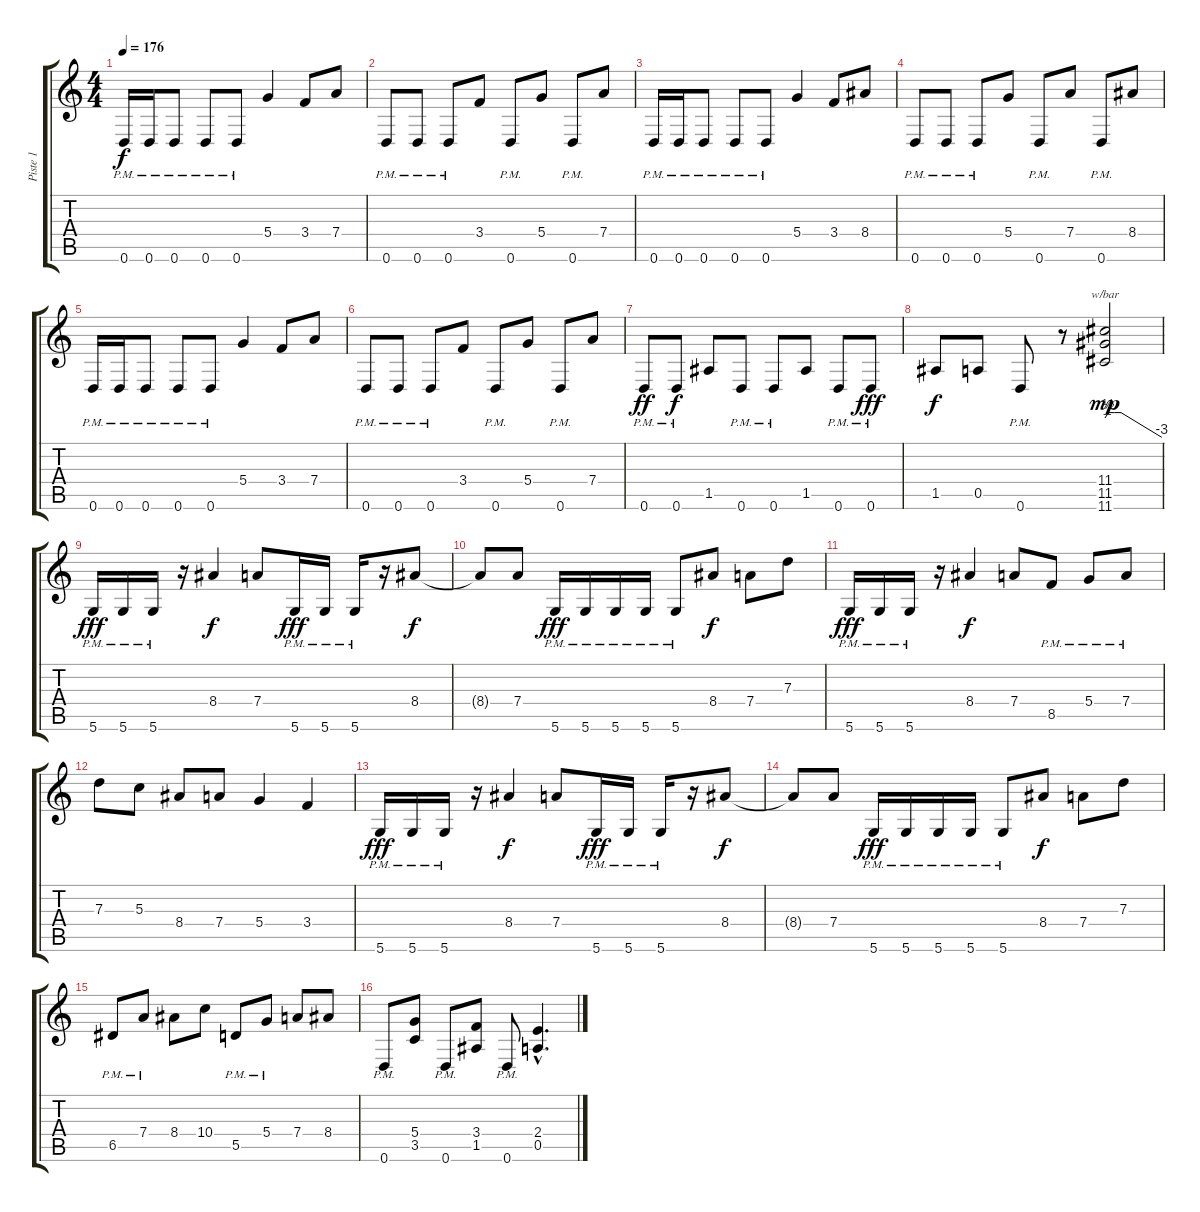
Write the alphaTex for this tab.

\track ("Piste 1" "Piste 1") {instrument distortionguitar}
\staff {score tabs}
\tuning (E4 B3 G3 D3 A2 D2) {hide}
\ts (4 4)
\tempo 176
\clef g2
\ks c
0.6{pm}.16{dy f} 0.6{pm}.16 0.6{pm}.8 0.6{pm}.8 0.6{pm}.8 5.4.4 3.4.8 7.4.8 |
0.6{pm}.8 0.6{pm}.8 0.6{pm}.8 3.4.8 0.6{pm}.8 5.4.8 0.6{pm}.8 7.4.8 |
0.6{pm}.16 0.6{pm}.16 0.6{pm}.8 0.6{pm}.8 0.6{pm}.8 5.4.4 3.4.8 8.4.8 |
0.6{pm}.8 0.6{pm}.8 0.6{pm}.8 5.4.8 0.6{pm}.8 7.4.8 0.6{pm}.8 8.4.8 |
0.6{pm}.16 0.6{pm}.16 0.6{pm}.8 0.6{pm}.8 0.6{pm}.8 5.4.4 3.4.8 7.4.8 |
0.6{pm}.8 0.6{pm}.8 0.6{pm}.8 3.4.8 0.6{pm}.8 5.4.8 0.6{pm}.8 7.4.8 |
0.6{pm}.8{dy ff} 0.6{pm}.8{dy f} 1.5.8 0.6{pm}.8 0.6{pm}.8 1.5.8 0.6{pm}.8 0.6{pm}.8{dy fff} |
1.5.8{dy f} 0.5.8 0.6{pm}.8 r.8 (11.4 11.5 11.6).2{tbe (custom default 0 0 4 2 10 2 17 2 60 -12) dy mp instrument guitarharmonics} |
5.6{pm}.16{dy fff instrument distortionguitar} 5.6{pm}.16 5.6{pm}.16 r.16 8.4.4{dy f} 7.4.8 5.6{pm}.16{dy fff} 5.6{pm}.16 5.6{pm}.16 r.16 8.4.8{dy f} |
8.4{t}.8 7.4.8 5.6{pm}.16{dy fff} 5.6{pm}.16 5.6{pm}.16 5.6{pm}.16 5.6{pm}.8 8.4.8{dy f} 7.4.8 7.3.8 |
5.6{pm}.16{dy fff} 5.6{pm}.16 5.6{pm}.16 r.16 8.4.4{dy f} 7.4.8 8.5{pm}.8 5.4{pm}.8 7.4{pm}.8 |
7.3.8 5.3.8 8.4.8 7.4.8 5.4.4 3.4.4 |
5.6{pm}.16{dy fff} 5.6{pm}.16 5.6{pm}.16 r.16 8.4.4{dy f} 7.4.8 5.6{pm}.16{dy fff} 5.6{pm}.16 5.6{pm}.16 r.16 8.4.8{dy f} |
8.4{t}.8 7.4.8 5.6{pm}.16{dy fff} 5.6{pm}.16 5.6{pm}.16 5.6{pm}.16 5.6{pm}.8 8.4.8{dy f} 7.4.8 7.3.8 |
6.5{pm}.8 7.4{pm}.8 8.4.8 10.4.8 5.5{pm}.8 5.4{pm}.8 7.4.8 8.4.8 |
0.6{pm}.8 (5.4 3.5).8 0.6{pm}.8 (3.4 1.5).8 0.6{pm}.8 (2.4{hac} 0.5{hac}).4{d}
